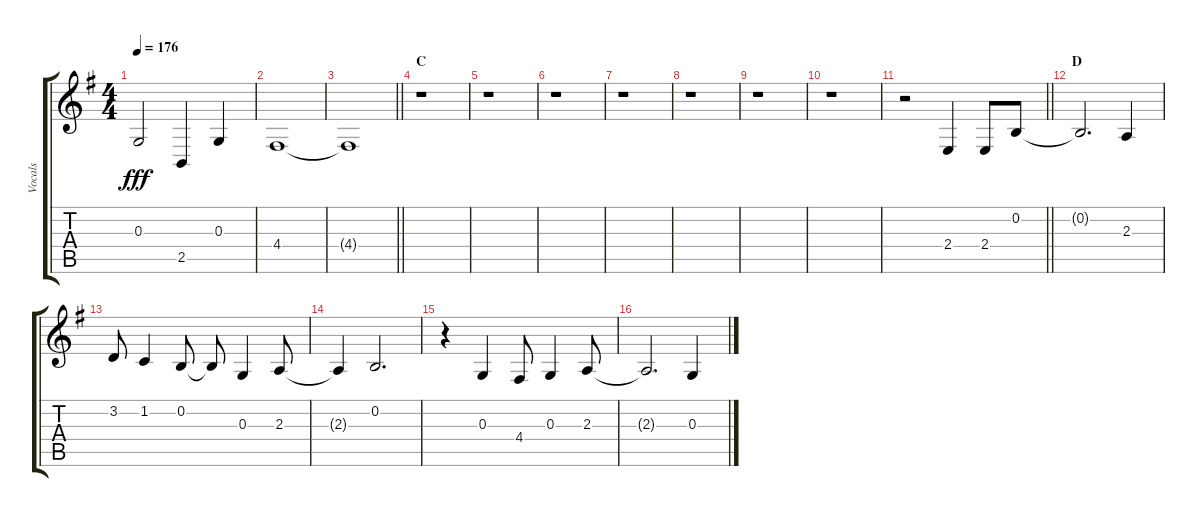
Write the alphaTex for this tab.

\track ("Vocals" "Vocals") {instrument voiceoohs}
\staff {score tabs}
\tuning (E4 B3 G3 D3 A2 E2) {hide}
\ts (4 4)
\tempo 176
\clef g2
\ks g
0.3{t}.2{dy fff} 2.5.4 0.3.4 |
4.4.1 |
\barLineRight lightlight
4.4{t}.1 |
\section ("" "C")
r.1 |
r.1 |
r.1 |
r.1 |
r.1 |
r.1 |
r.1 |
\barLineRight lightlight
r.2 2.4.4 2.4.8 0.2.8 |
\section ("" "D")
0.2{t}.2{d} 2.3.4 |
3.2.8 1.2.4 0.2.8 0.2{t}.8 0.3.4 2.3.8 |
2.3{t}.4 0.2.2{d} |
r.4 0.3.4 4.4.8 0.3.4 2.3.8 |
2.3{t}.2{d} 0.3.4
